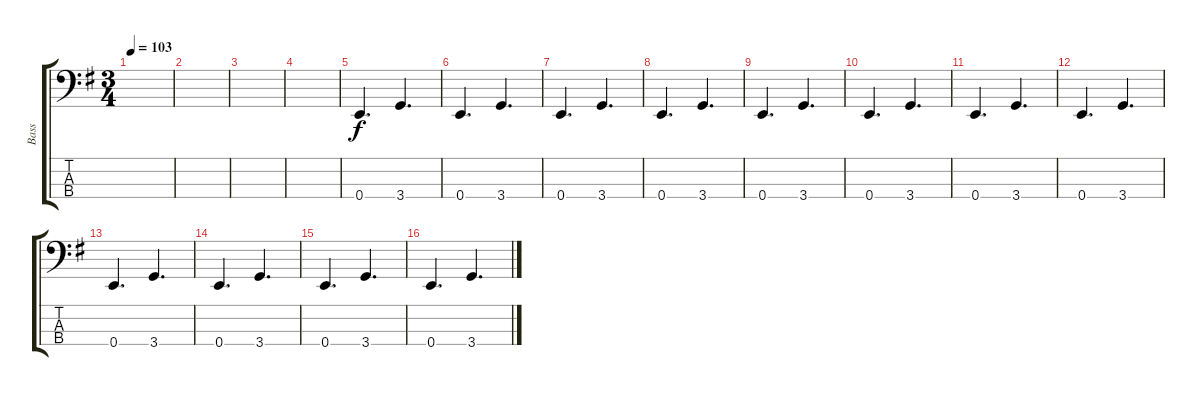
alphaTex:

\track ("Bass" "Bass") {instrument electricbassfinger}
\staff {score tabs}
\tuning (G2 D2 A1 E1) {hide}
\ts (3 4)
\tempo 103
\clef f4
\ks eminor
|
|
|
|
0.4.4{d} 3.4.4{d} |
0.4.4{d} 3.4.4{d} |
0.4.4{d} 3.4.4{d} |
0.4.4{d} 3.4.4{d} |
0.4.4{d} 3.4.4{d} |
0.4.4{d} 3.4.4{d} |
0.4.4{d} 3.4.4{d} |
0.4.4{d} 3.4.4{d} |
0.4.4{d} 3.4.4{d} |
0.4.4{d} 3.4.4{d} |
0.4.4{d} 3.4.4{d} |
0.4.4{d} 3.4.4{d}
